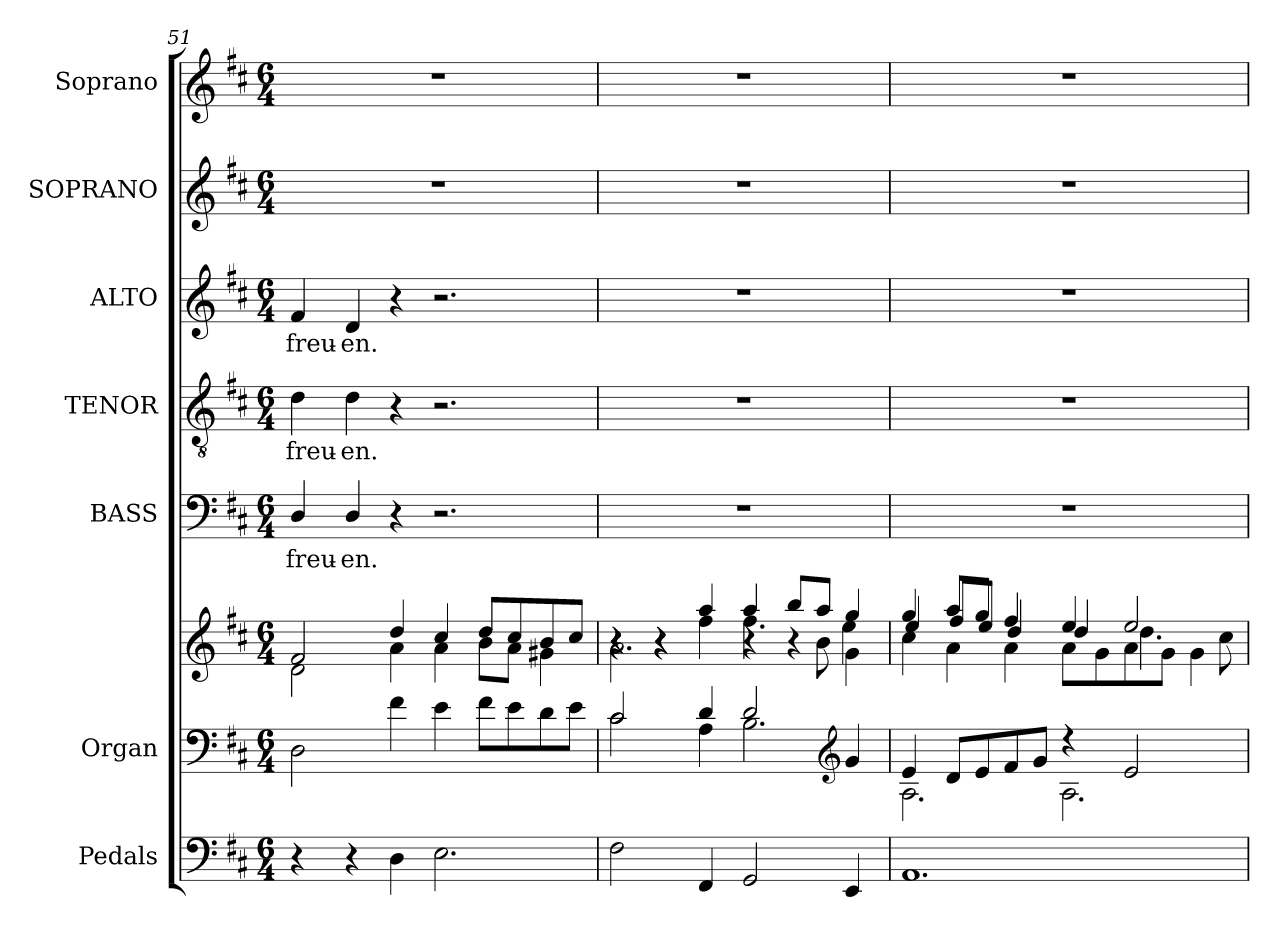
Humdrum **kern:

**kern	**kern	**kern	**kern	**text	**kern	**text	**kern	**text	**kern	**kern
*part7	*part6	*part6	*part5	*part5	*part4	*part4	*part3	*part3	*part2	*part1
*staff8	*staff7	*staff6	*staff5	*staff5	*staff4	*staff4	*staff3	*staff3	*staff2	*staff1
*I"Pedals	*I"Organ	*	*I"BASS	*	*I"TENOR	*	*I"ALTO	*	*I"SOPRANO	*I"Soprano
*I'Ped.	*I'Org.	*	*I'B.	*	*I'T.	*	*I'A.	*	*I'S.	*I'S.
*clefF4	*clefF4	*clefG2	*clefF4	*	*clefGv2	*	*clefG2	*	*clefG2	*clefG2
*	*	*	*	*	*ITrd7c12	*	*	*	*	*
*k[f#c#]	*k[f#c#]	*k[f#c#]	*k[f#c#]	*	*k[f#c#]	*	*k[f#c#]	*	*k[f#c#]	*k[f#c#]
*D:	*D:	*D:	*D:	*	*D:	*	*D:	*	*D:	*D:
*M6/4	*M6/4	*M6/4	*M6/4	*	*M6/4	*	*M6/4	*	*M6/4	*M6/4
=51	=51	=51	=51	=51	=51	=51	=51	=51	=51	=51
*	*	*^	*	*	*	*	*	*	*	*
!	!	!	!	!	!LO:LY:b:color=#000000	!	!	!	!	!	!
!	!	!	!	!	!	!	!LO:LY:b:color=#000000	!	!	!	!
!	!	!	!	!	!	!	!	!	!LO:LY:b:color=#000000	!LO:N:vis=1	!LO:N:vis=1
4r	2Di\	2f#i/	2di\	4Di/	-freu-	4Di\	-freu-	4f#i/	-freu-	1.r	1.r
!	!	!	!	!	!LO:LY:b:color=#000000	!	!	!	!	!	!
!	!	!	!	!	!	!	!LO:LY:b:color=#000000	!	!	!	!
!	!	!	!	!	!	!	!	!	!LO:LY:b:color=#000000	!	!
4r	.	.	.	4Di/	-en.	4Di\	-en.	4di/	-en.	.	.
4Di\	4f#i\	4ddi/	4ai\	4r	.	4r	.	4r	.	.	.
2.Ei\	4ei\	4cc#i/	4ai\	2.r	.	2.r	.	2.r	.	.	.
.	8f#i\L	8ddi/L	8bi\L	.	.	.	.	.	.	.	.
.	8ei\	8cc#i/	8ai\J	.	.	.	.	.	.	.	.
.	8di\	8bi/	4g#Xi\	.	.	.	.	.	.	.	.
.	8ei\J	8cc#i/J	.	.	.	.	.	.	.	.	.
=52	=52	=52	=52	=52	=52	=52	=52	=52	=52	=52	=52
*	*^	*	*^	*	*	*	*	*	*	*	*
!	!	!	!	!	!	!LO:N:vis=1	!	!LO:N:vis=1	!	!LO:N:vis=1	!	!LO:N:vis=1	!LO:N:vis=1
2F#i\	2c#i/	2c#i\	4r	2.ai\	4r	1.r	.	1.r	.	1.r	.	1.r	1.r
.	.	.	4r	.	4r	.	.	.	.	.	.	.	.
4FF#i/	4di/	4Ai\	4aai/	.	4ff#i\	.	.	.	.	.	.	.	.
2GGi/	2di/	2.Bi\	4aai/	4r	4.ff#i\	.	.	.	.	.	.	.	.
.	.	.	8bbi/L	4r	.	.	.	.	.	.	.	.	.
.	.	.	8aai/J	.	8bi\	.	.	.	.	.	.	.	.
*	*clefG2	*	*	*	*	*	*	*	*	*	*	*	*
4EEi/	4gi/	.	4ggi/	4gi\	4eei\	.	.	.	.	.	.	.	.
!!LO:PB:g=z
=53	=53	=53	=53	=53	=53	=53	=53	=53	=53	=53	=53	=53	=53
!	!	!	!	!	!	!LO:N:vis=1	!	!LO:N:vis=1	!	!LO:N:vis=1	!	!LO:N:vis=1	!LO:N:vis=1
1.AAi	4ei/	2.Ai\	4ggi/	4cc#i\	4eei/	1.r	.	1.r	.	1.r	.	1.r	1.r
.	8di/L	.	8aai/L	4ai\	8ff#i/L	.	.	.	.	.	.	.	.
.	8ei/	.	8ggi/J	.	8eei/J	.	.	.	.	.	.	.	.
.	8f#i/	.	4ff#i/	4ai\	4ddi/	.	.	.	.	.	.	.	.
.	8gi/J	.	.	.	.	.	.	.	.	.	.	.	.
.	4r	2.Ai\	4eei/	8ai\L	4ddi/	.	.	.	.	.	.	.	.
.	.	.	.	8gi\	.	.	.	.	.	.	.	.	.
.	2ei/	.	2eei/	8ai\	4.ddi\	.	.	.	.	.	.	.	.
.	.	.	.	8gi\J	.	.	.	.	.	.	.	.	.
.	.	.	.	4gi\	.	.	.	.	.	.	.	.	.
.	.	.	.	.	8cc#i\	.	.	.	.	.	.	.	.
*	*v	*v	*	*	*	*	*	*	*	*	*	*	*
*	*	*v	*v	*v	*	*	*	*	*	*	*	*
=	=	=	=	=	=	=	=	=	=	=
*-	*-	*-	*-	*-	*-	*-	*-	*-	*-	*-
